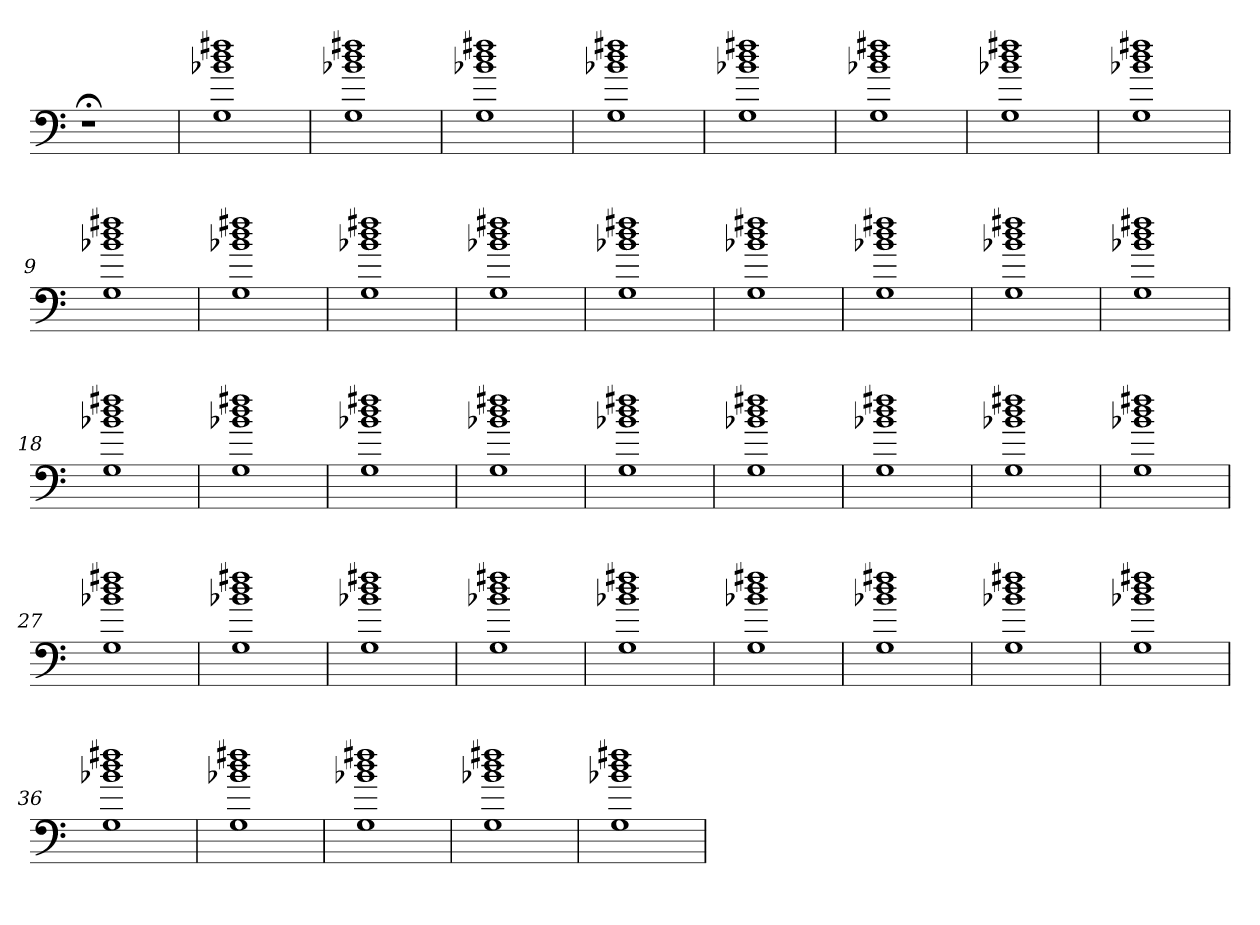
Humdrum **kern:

**kern
*part1
*staff1
=
1r;<
=1
1G 1b-X 1dd 1ff#X
=2
1G 1b-X 1dd 1ff#X
=3
1G 1b-X 1dd 1ff#X
=4
1G 1b-X 1dd 1ff#X
=5
1G 1b-X 1dd 1ff#X
=6
1G 1b-X 1dd 1ff#X
=7
1G 1b-X 1dd 1ff#X
=8
1G 1b-X 1dd 1ff#X
=9
1G 1b-X 1dd 1ff#X
=10
1G 1b-X 1dd 1ff#X
=11
1G 1b-X 1dd 1ff#X
=12
1G 1b-X 1dd 1ff#X
=13
1G 1b-X 1dd 1ff#X
=14
1G 1b-X 1dd 1ff#X
=15
1G 1b-X 1dd 1ff#X
=16
1G 1b-X 1dd 1ff#X
=17
1G 1b-X 1dd 1ff#X
=18
1G 1b-X 1dd 1ff#X
=19
1G 1b-X 1dd 1ff#X
=20
1G 1b-X 1dd 1ff#X
=21
1G 1b-X 1dd 1ff#X
=22
1G 1b-X 1dd 1ff#X
=23
1G 1b-X 1dd 1ff#X
=24
1G 1b-X 1dd 1ff#X
=25
1G 1b-X 1dd 1ff#X
=26
1G 1b-X 1dd 1ff#X
=27
1G 1b-X 1dd 1ff#X
=28
1G 1b-X 1dd 1ff#X
=29
1G 1b-X 1dd 1ff#X
=30
1G 1b-X 1dd 1ff#X
=31
1G 1b-X 1dd 1ff#X
=32
1G 1b-X 1dd 1ff#X
=33
1G 1b-X 1dd 1ff#X
=34
1G 1b-X 1dd 1ff#X
=35
1G 1b-X 1dd 1ff#X
=36
1G 1b-X 1dd 1ff#X
=37
1G 1b-X 1dd 1ff#X
=38
1G 1b-X 1dd 1ff#X
=39
1G 1b-X 1dd 1ff#X
=40
1G 1b-X 1dd 1ff#X
=
*-
